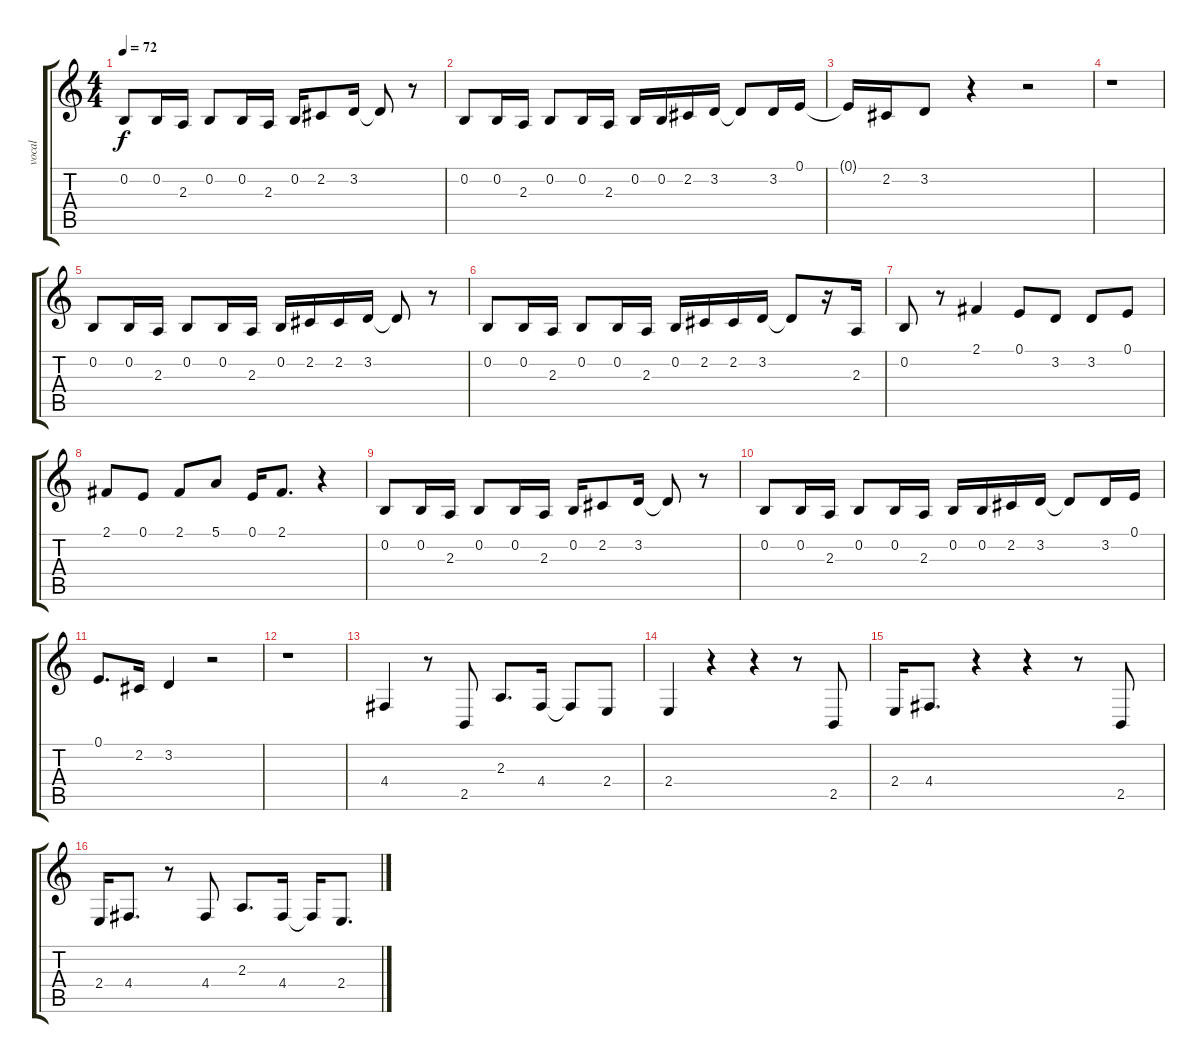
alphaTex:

\track ("vocal" "vocal") {instrument pad7halo}
\staff {score tabs}
\tuning (E4 B3 G3 D3 A2 E2) {hide}
\ts (4 4)
\tempo 72
\clef g2
\ks c
0.2.8{dy f} 0.2.16 2.3.16 0.2.8 0.2.16 2.3.16 0.2.16 2.2.8 3.2.16 3.2{t}.8 r.8 |
0.2.8 0.2.16 2.3.16 0.2.8 0.2.16 2.3.16 0.2.16 0.2.16 2.2.16 3.2.16 3.2{t}.8 3.2.16 0.1.16 |
0.1{t}.16 2.2.16 3.2.8 r.4 r.2 |
r.1 |
0.2.8 0.2.16 2.3.16 0.2.8 0.2.16 2.3.16 0.2.16 2.2.16 2.2.16 3.2.16 3.2{t}.8 r.8 |
0.2.8 0.2.16 2.3.16 0.2.8 0.2.16 2.3.16 0.2.16 2.2.16 2.2.16 3.2.16 3.2{t}.8 r.16 2.3.16 |
0.2.8 r.8 2.1.4 0.1.8 3.2.8 3.2.8 0.1.8 |
2.1.8 0.1.8 2.1.8 5.1.8 0.1.16 2.1.8{d} r.4 |
0.2.8 0.2.16 2.3.16 0.2.8 0.2.16 2.3.16 0.2.16 2.2.8 3.2.16 3.2{t}.8 r.8 |
0.2.8 0.2.16 2.3.16 0.2.8 0.2.16 2.3.16 0.2.16 0.2.16 2.2.16 3.2.16 3.2{t}.8 3.2.16 0.1.16 |
0.1.8{d} 2.2.16 3.2.4 r.2 |
r.1 |
4.4.4 r.8 2.5.8 2.3.8{d} 4.4.16 4.4{t}.8 2.4.8 |
2.4.4 r.4 r.4 r.8 2.5.8 |
2.4.16 4.4.8{d} r.4 r.4 r.8 2.5.8 |
2.4.16 4.4.8{d} r.8 4.4.8 2.3.8{d} 4.4.16 4.4{t}.16 2.4.8{d}
